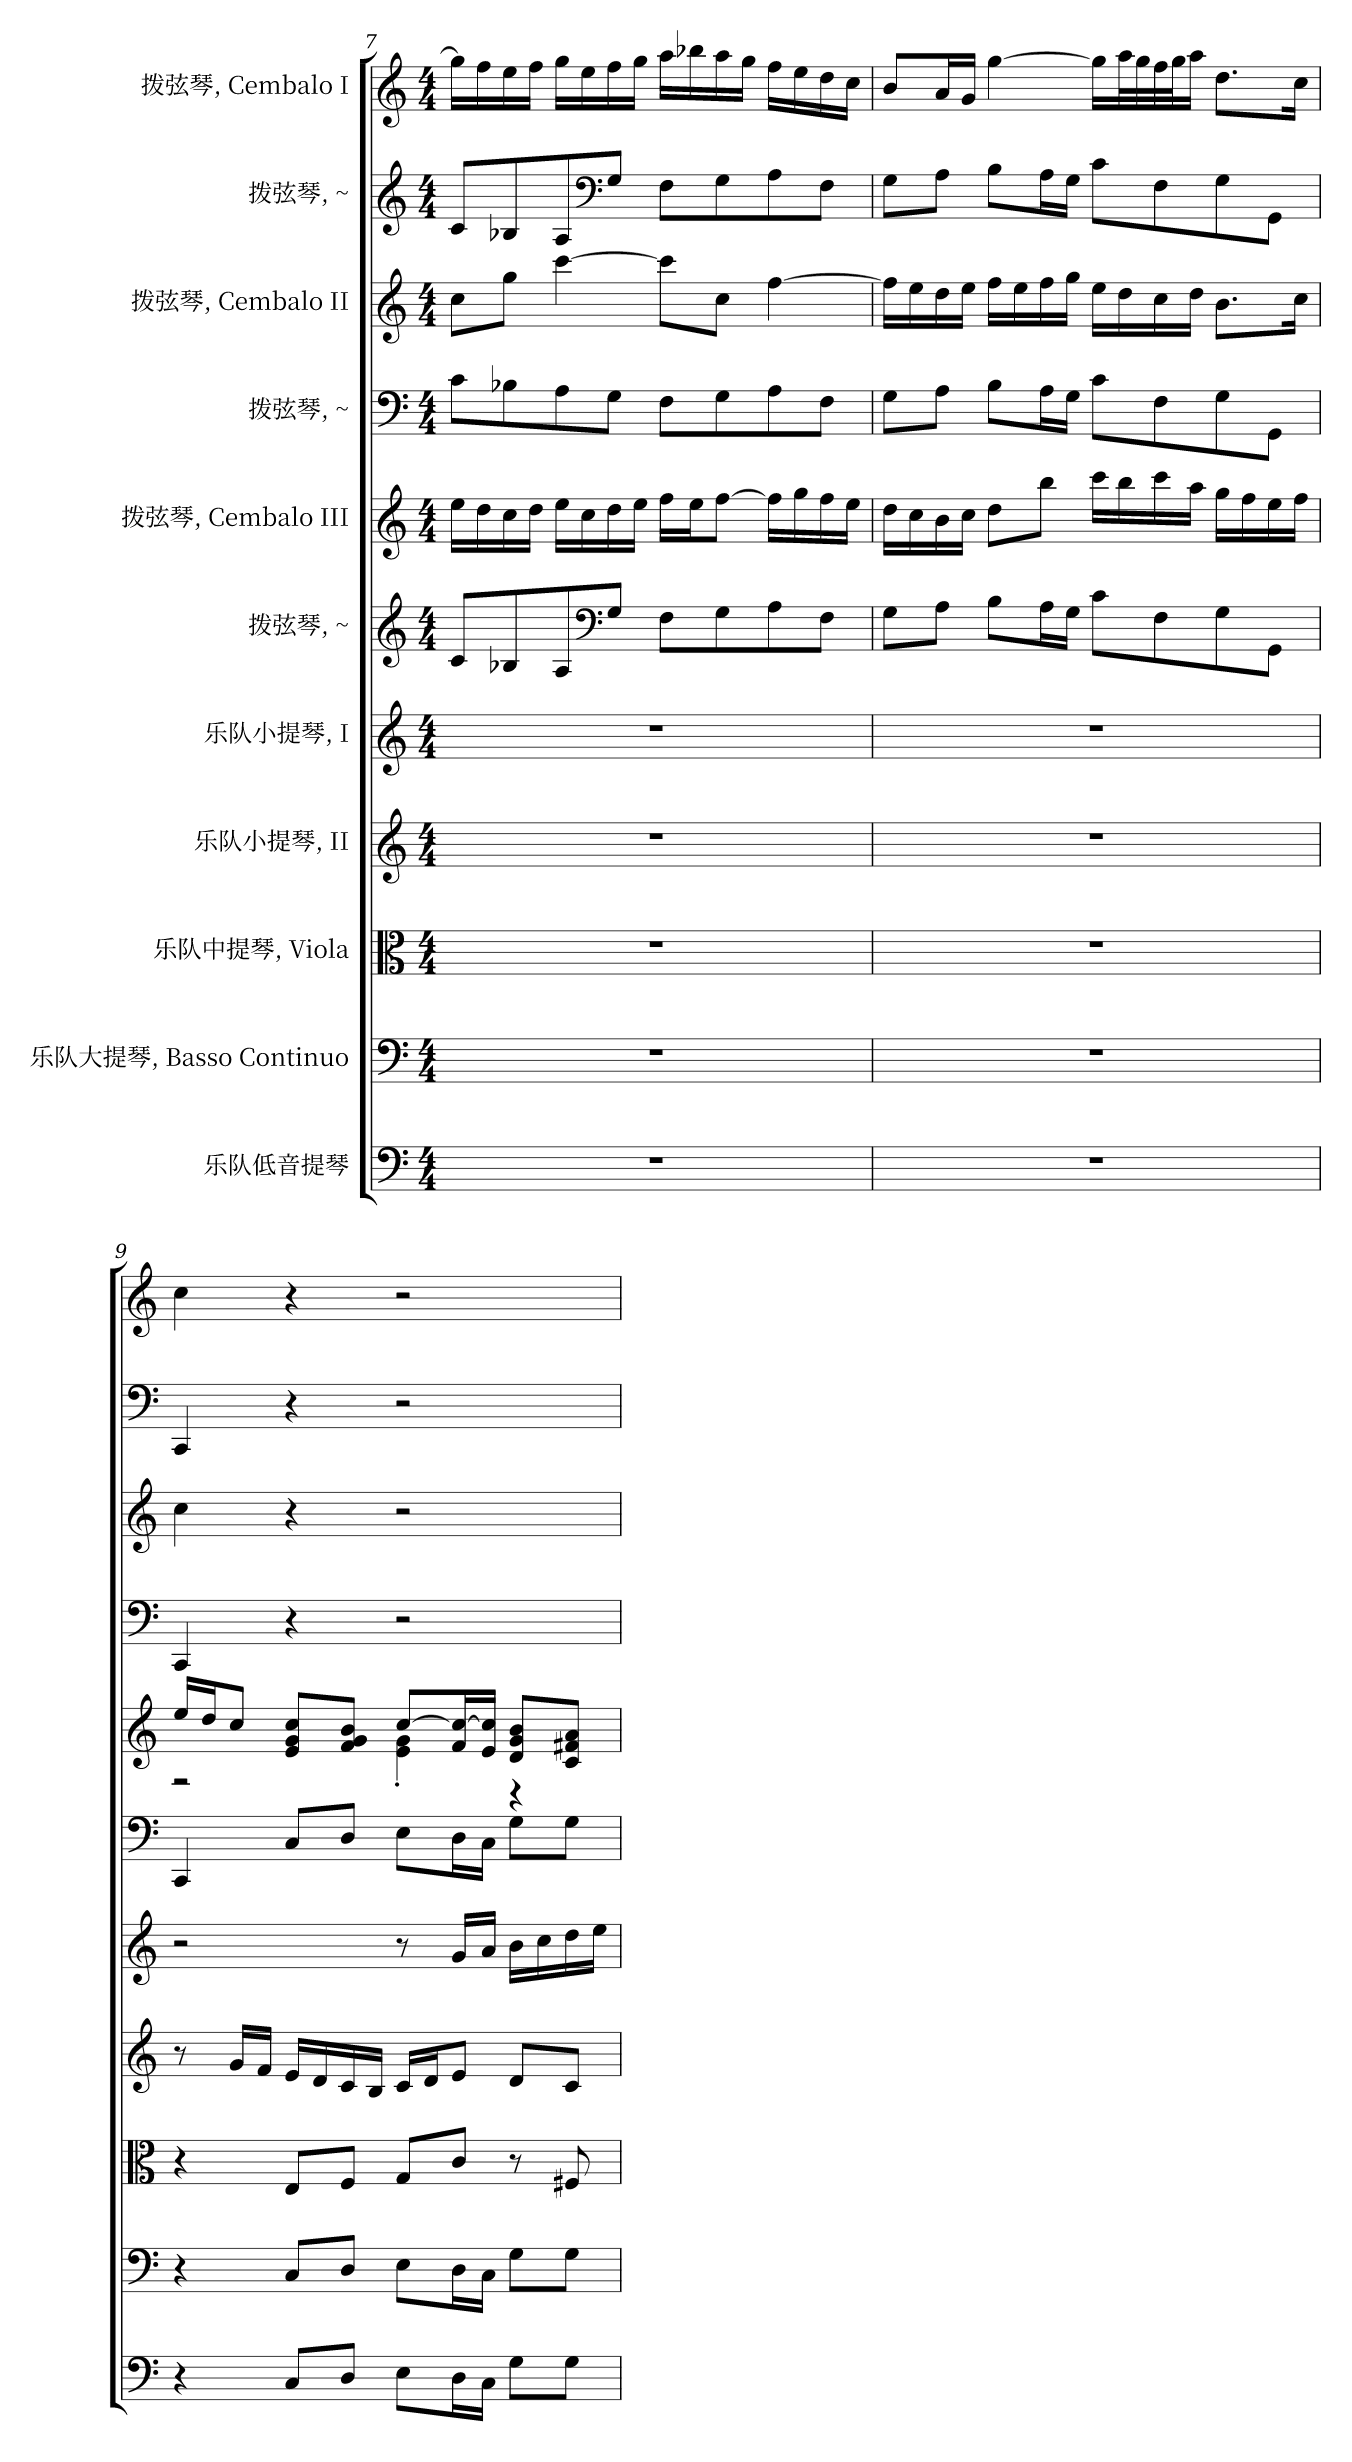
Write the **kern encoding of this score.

**kern	**kern	**kern	**kern	**kern	**kern	**kern	**kern	**kern	**kern	**kern
*part11	*part10	*part9	*part8	*part7	*part6	*part5	*part4	*part3	*part2	*part1
*staff11	*staff10	*staff9	*staff8	*staff7	*staff6	*staff5	*staff4	*staff3	*staff2	*staff1
*I"乐队低音提琴	*I"乐队大提琴, Basso Continuo	*I"乐队中提琴, Viola	*I"乐队小提琴, II	*I"乐队小提琴, I	*I"拨弦琴, ~	*I"拨弦琴, Cembalo III	*I"拨弦琴, ~	*I"拨弦琴, Cembalo II	*I"拨弦琴, ~	*I"拨弦琴, Cembalo I
*clefF4	*clefF4	*clefC3	*clefG2	*clefG2	*clefG2	*clefG2	*clefF4	*clefG2	*clefG2	*clefG2
*ITrd7c12	*	*	*	*	*	*	*	*	*	*
*k[]	*k[]	*k[]	*k[]	*k[]	*k[]	*k[]	*k[]	*k[]	*k[]	*k[]
*M4/4	*M4/4	*M4/4	*M4/4	*M4/4	*M4/4	*M4/4	*M4/4	*M4/4	*M4/4	*M4/4
=7	=7	=7	=7	=7	=7	=7	=7	=7	=7	=7
1r	1r	1r	1r	1r	8c/L	16ee\LL	8c\L	8cc\L	8c/L	16gg\LL]
.	.	.	.	.	.	16dd\	.	.	.	16ff\
.	.	.	.	.	8B-X/	16cc\	8B-X\	8gg\J	8B-X/	16ee\
.	.	.	.	.	.	16dd\JJ	.	.	.	16ff\JJ
.	.	.	.	.	8A/	16ee\LL	8A\	[4ccc\	8A/	16gg\LL
.	.	.	.	.	.	16cc\	.	.	.	16ee\
*	*	*	*	*	*clefF4	*	*	*	*clefF4	*
.	.	.	.	.	8G/J	16dd\	8G\J	.	8G/J	16ff\
.	.	.	.	.	.	16ee\JJ	.	.	.	16gg\JJ
.	.	.	.	.	8F\L	16ff\LL	8F\L	8ccc\L]	8F\L	16aa\LL
.	.	.	.	.	.	16ee\J	.	.	.	16bb-X\
.	.	.	.	.	8G\	[8ff\J	8G\	8cc\J	8G\	16aa\
.	.	.	.	.	.	.	.	.	.	16gg\JJ
.	.	.	.	.	8A\	16ff\LL]	8A\	[4ff\	8A\	16ff\LL
.	.	.	.	.	.	16gg\	.	.	.	16ee\
.	.	.	.	.	8F\J	16ff\	8F\J	.	8F\J	16dd\
.	.	.	.	.	.	16ee\JJ	.	.	.	16cc\JJ
!!LO:PB:g=z
=8	=8	=8	=8	=8	=8	=8	=8	=8	=8	=8
1r	1r	1r	1r	1r	8G\L	16dd\LL	8G\L	16ff\LL]	8G\L	8b/L
.	.	.	.	.	.	16cc\	.	16ee\	.	.
.	.	.	.	.	8A\J	16b\	8A\J	16dd\	8A\J	16a/L
.	.	.	.	.	.	16cc\JJ	.	16ee\JJ	.	16g/JJ
.	.	.	.	.	8B\L	8dd\L	8B\L	16ff\LL	8B\L	[4gg\
.	.	.	.	.	.	.	.	16ee\	.	.
.	.	.	.	.	16A\L	8bb\J	16A\L	16ff\	16A\L	.
.	.	.	.	.	16G\JJ	.	16G\JJ	16gg\JJ	16G\JJ	.
.	.	.	.	.	8c\L	16ccc\LL	8c\L	16ee\LL	8c\L	16gg\LL]
.	.	.	.	.	.	16bb\	.	16dd\	.	32aa\L
.	.	.	.	.	.	.	.	.	.	32gg\
.	.	.	.	.	8F\	16ccc\	8F\	16cc\	8F\	32ff\
.	.	.	.	.	.	.	.	.	.	32gg\J
.	.	.	.	.	.	16aa\JJ	.	16dd\JJ	.	16aa\JJ
.	.	.	.	.	8G\	16gg\LL	8G\	8.b\L	8G\	8.dd\L
.	.	.	.	.	.	16ff\	.	.	.	.
.	.	.	.	.	8GG\J	16ee\	8GG\J	.	8GG\J	.
.	.	.	.	.	.	16ff\JJ	.	16cc\Jk	.	16cc\Jk
=9	=9	=9	=9	=9	=9	=9	=9	=9	=9	=9
*	*	*	*	*	*	*^	*	*	*	*
4r	4r	4r	8r	2r	4CC/	16ee/LL	2r	4CC/	4cc\	4CC/	4cc\
.	.	.	.	.	.	16dd/J	.	.	.	.	.
.	.	.	16g/LL	.	.	8cc/J	.	.	.	.	.
.	.	.	16f/JJ	.	.	.	.	.	.	.	.
8CC/L	8C/L	8E/L	16e/LL	.	8C/L	8e/ 8g/ 8cc/L	.	4r	4r	4r	4r
.	.	.	16d/	.	.	.	.	.	.	.	.
8DD/J	8D/J	8F/J	16c/	.	8D/J	8f/ 8g/ 8b/J	.	.	.	.	.
.	.	.	16B/JJ	.	.	.	.	.	.	.	.
8EE\L	8E\L	8G/L	16c/LL	8r	8E\L	[8cc/L	4e\' 4g\'	2r	2r	2r	2r
.	.	.	16d/J	.	.	.	.	.	.	.	.
16DD\L	16D\L	8c/J	8e/J	16g/LL	16D\L	16f/ 16cc/_L	.	.	.	.	.
16CC\JJ	16C\JJ	.	.	16a/JJ	16C\JJ	16e/ 16cc/]JJ	.	.	.	.	.
8GG\L	8G\L	8r	8d/L	16b\LL	8G\L	8d/ 8g/ 8b/L	4r	.	.	.	.
.	.	.	.	16cc\	.	.	.	.	.	.	.
8GG\J	8G\J	8F#X/	8c/J	16dd\	8G\J	8c/ 8f#X/ 8a/J	.	.	.	.	.
.	.	.	.	16ee\JJ	.	.	.	.	.	.	.
*	*	*	*	*	*	*v	*v	*	*	*	*
=	=	=	=	=	=	=	=	=	=	=
*-	*-	*-	*-	*-	*-	*-	*-	*-	*-	*-
